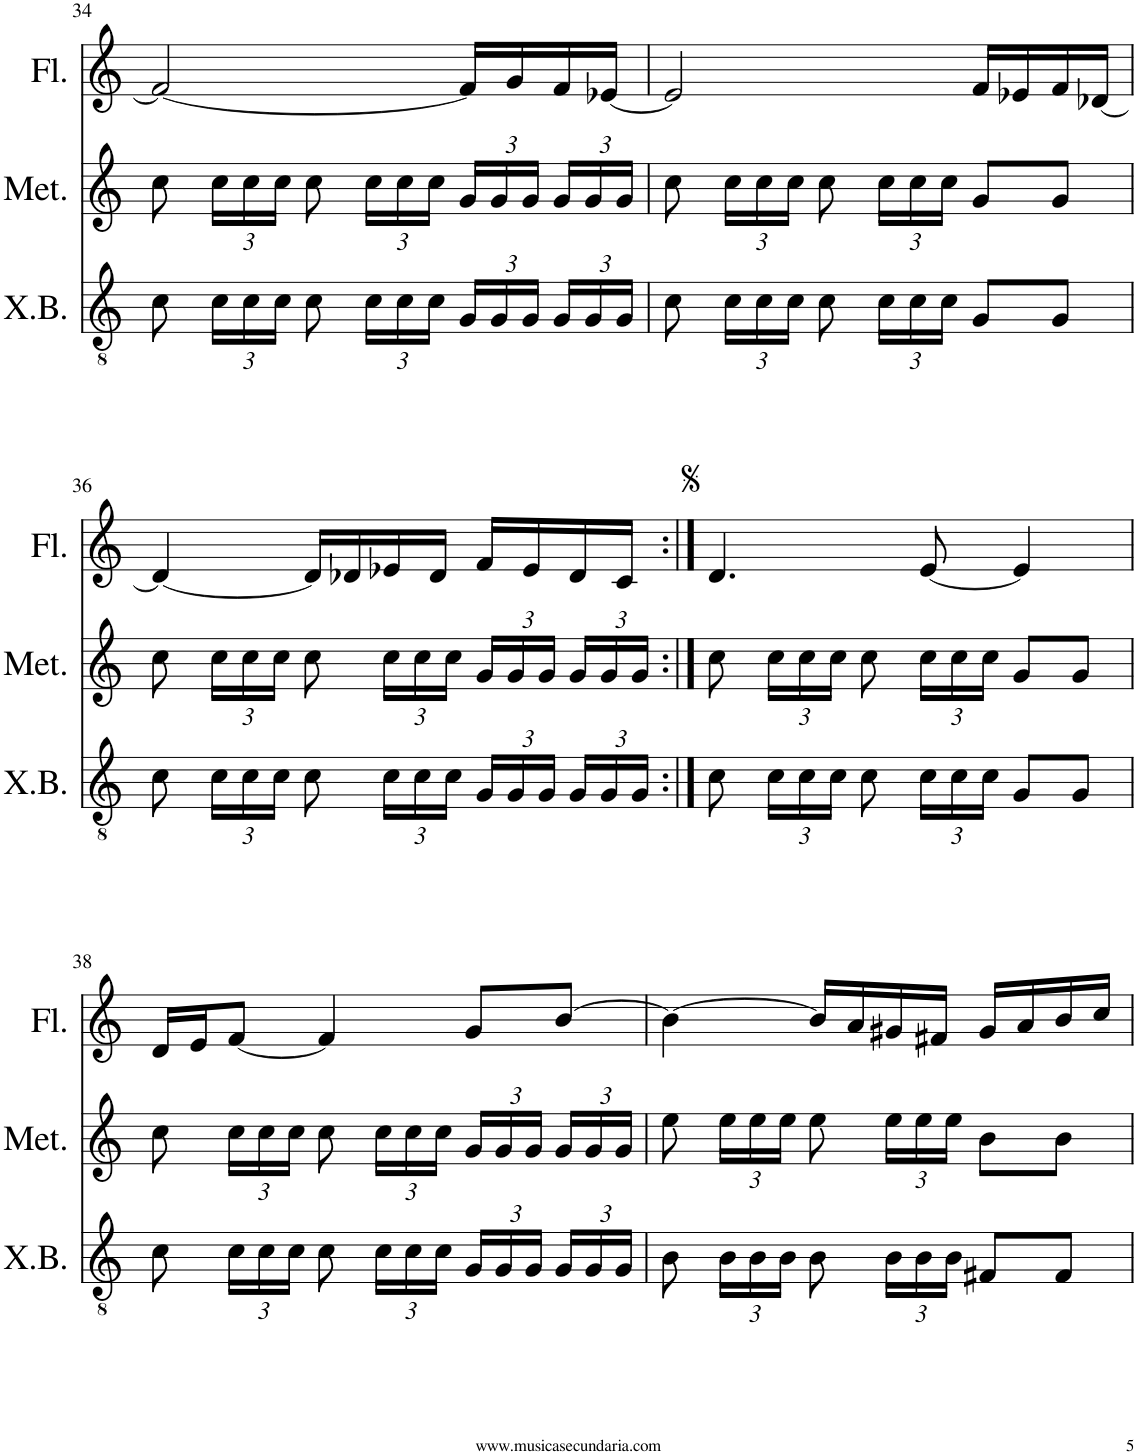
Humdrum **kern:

**kern	**kern	**kern
*part3	*part2	*part1
*staff3	*staff2	*staff1
*I"Xil.Bajo	*I"Metalófono	*I"Flauta
*I'X.B.	*I'Met.	*I'Fl.
!!LO:PB:g=z
*clefGv2	*clefG2	*clefG2
*k[]	*k[]	*k[]
*M3/4	*M3/4	*M3/4
=34	=34	=34
8c\	8cc\	2f/_
*Xbrackettup	*Xbrackettup	*
24c\LL	24cc\LL	.
24c\	24cc\	.
24c\JJ	24cc\JJ	.
8c\	8cc\	.
24c\LL	24cc\LL	.
24c\	24cc\	.
24c\JJ	24cc\JJ	.
24G/LL	24g/LL	16f/LL]
24G/	24g/	.
.	.	16g/
24G/JJ	24g/JJ	.
24G/LL	24g/LL	16f/
24G/	24g/	.
.	.	[16e-X/JJ
24G/JJ	24g/JJ	.
=35	=35	=35
8c\	8cc\	2e-/]
24c\LL	24cc\LL	.
24c\	24cc\	.
24c\JJ	24cc\JJ	.
8c\	8cc\	.
24c\LL	24cc\LL	.
24c\	24cc\	.
24c\JJ	24cc\JJ	.
8G/L	8g/L	16f/LL
.	.	16e-X/
8G/J	8g/J	16f/
.	.	[16d-X/JJ
!!LO:LB:g=z
=36	=36	=36
8c\	8cc\	4d-/_
24c\LL	24cc\LL	.
24c\	24cc\	.
24c\JJ	24cc\JJ	.
8c\	8cc\	16d-/LL]
.	.	16d-X/
24c\LL	24cc\LL	16e-X/
24c\	24cc\	.
.	.	16d-/JJ
24c\JJ	24cc\JJ	.
24G/LL	24g/LL	16f/LL
24G/	24g/	.
.	.	16e-/
24G/JJ	24g/JJ	.
24G/LL	24g/LL	16d-/
24G/	24g/	.
.	.	16c/JJ
24G/JJ	24g/JJ	.
=37:|!	=37:|!	=37:|!
8c\	8cc\	4.d/
24c\LL	24cc\LL	.
24c\	24cc\	.
24c\JJ	24cc\JJ	.
8c\	8cc\	.
24c\LL	24cc\LL	[8e/
24c\	24cc\	.
24c\JJ	24cc\JJ	.
8G/L	8g/L	4e/]
8G/J	8g/J	.
!!LO:LB:g=z
=38	=38	=38
8c\	8cc\	16d/LL
.	.	16e/J
24c\LL	24cc\LL	[8f/J
24c\	24cc\	.
24c\JJ	24cc\JJ	.
8c\	8cc\	4f/]
24c\LL	24cc\LL	.
24c\	24cc\	.
24c\JJ	24cc\JJ	.
24G/LL	24g/LL	8g/L
24G/	24g/	.
24G/JJ	24g/JJ	.
24G/LL	24g/LL	[8b/J
24G/	24g/	.
24G/JJ	24g/JJ	.
=39	=39	=39
8B\	8ee\	4b\_
24B\LL	24ee\LL	.
24B\	24ee\	.
24B\JJ	24ee\JJ	.
8B\	8ee\	16b/LL]
.	.	16a/
24B\LL	24ee\LL	16g#X/
24B\	24ee\	.
.	.	16f#X/JJ
24B\JJ	24ee\JJ	.
8F#X/L	8b\L	16g#/LL
.	.	16a/
8F#/J	8b\J	16b/
.	.	16cc/JJ
=	=	=
*-	*-	*-
